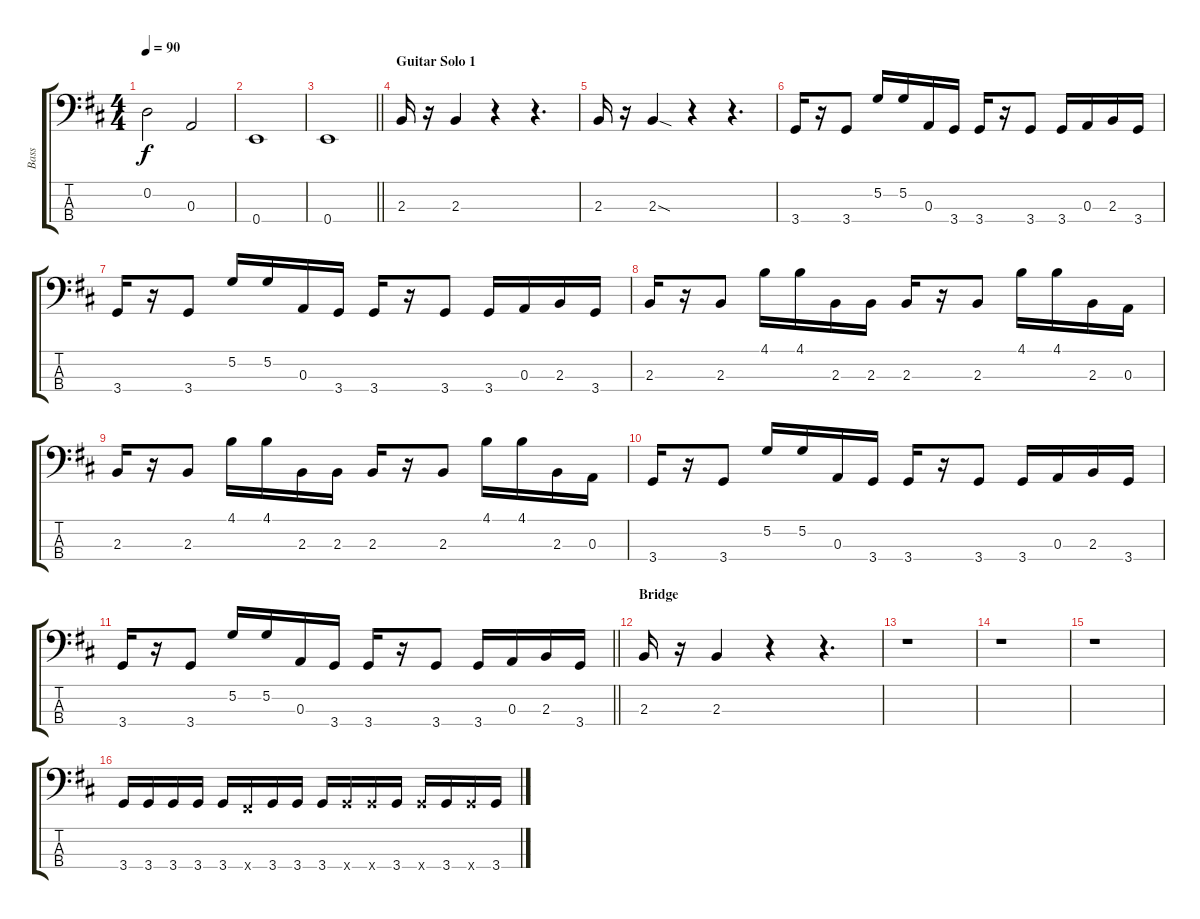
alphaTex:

\track ("Bass" "Bass") {instrument electricbassfinger}
\staff {score tabs}
\tuning (G2 D2 A1 E1) {hide}
\ts (4 4)
\tempo 90
\clef f4
\ks bminor
0.2.2{dy f} 0.3.2 |
0.4.1 |
\barLineRight lightlight
0.4.1 |
\section ("" "Guitar Solo 1")
2.3.16 r.16 2.3.4 r.4 r.4{d} |
2.3.16 r.16 2.3{sod}.4 r.4 r.4{d} |
3.4.16 r.16 3.4.8 5.2.16 5.2.16 0.3.16 3.4.16 3.4.16 r.16 3.4.8 3.4.16 0.3.16 2.3.16 3.4.16 |
3.4.16 r.16 3.4.8 5.2.16 5.2.16 0.3.16 3.4.16 3.4.16 r.16 3.4.8 3.4.16 0.3.16 2.3.16 3.4.16 |
2.3.16 r.16 2.3.8 4.1.16 4.1.16 2.3.16 2.3.16 2.3.16 r.16 2.3.8 4.1.16 4.1.16 2.3.16 0.3.16 |
2.3.16 r.16 2.3.8 4.1.16 4.1.16 2.3.16 2.3.16 2.3.16 r.16 2.3.8 4.1.16 4.1.16 2.3.16 0.3.16 |
3.4.16 r.16 3.4.8 5.2.16 5.2.16 0.3.16 3.4.16 3.4.16 r.16 3.4.8 3.4.16 0.3.16 2.3.16 3.4.16 |
\barLineRight lightlight
3.4.16 r.16 3.4.8 5.2.16 5.2.16 0.3.16 3.4.16 3.4.16 r.16 3.4.8 3.4.16 0.3.16 2.3.16 3.4.16 |
\section ("" "Bridge")
2.3.16 r.16 2.3.4 r.4 r.4{d} |
r.1 |
r.1 |
r.1 |
3.4.16 3.4.16 3.4.16 3.4.16 3.4.16 2.4{x}.16 3.4.16 3.4.16 3.4.16 3.4{x}.16 3.4{x}.16 3.4.16 3.4{x}.16 3.4.16 3.4{x}.16 3.4.16
